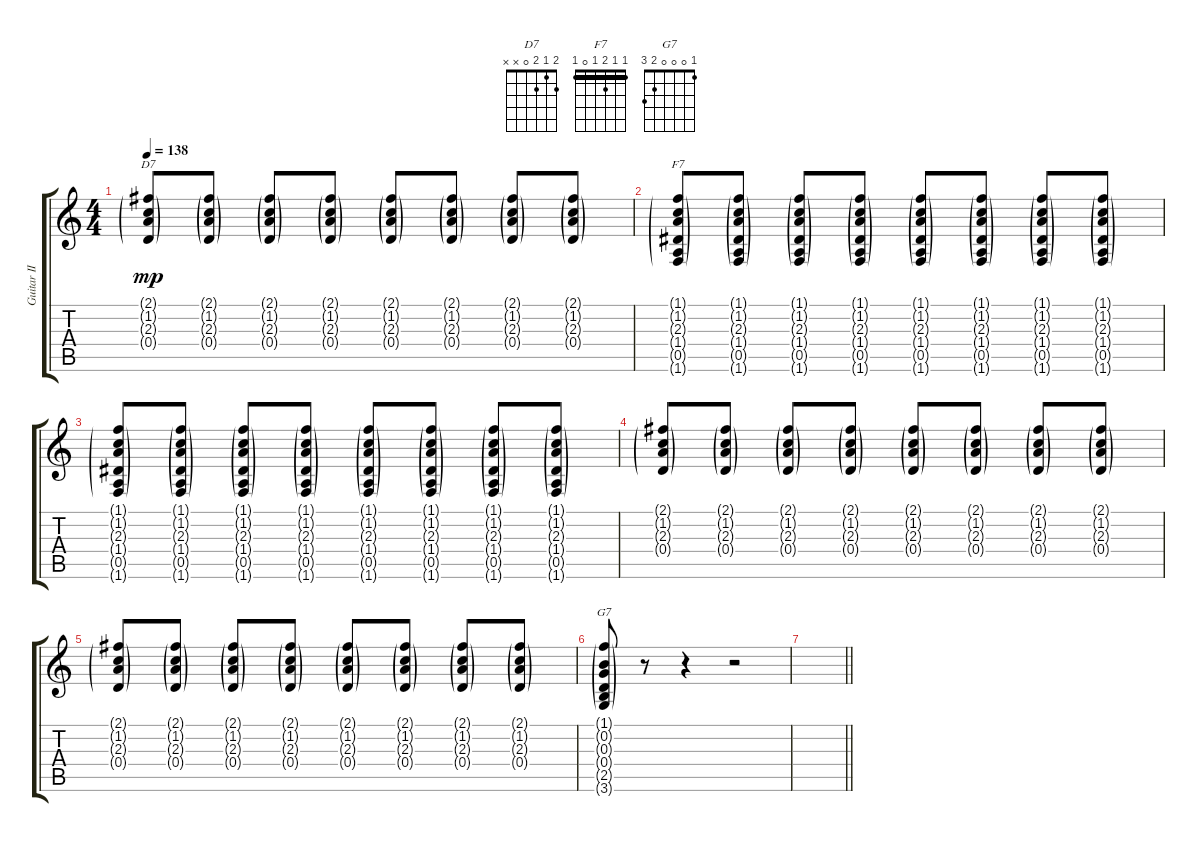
\track ("Guitar II" "Guitar II") {instrument acousticguitarnylon}
\staff {score tabs}
\tuning (E4 B3 G3 D3 A2 E2) {hide}
\chord ("D7" 2 1 2 0 x x)
\chord ("F7" 1 1 2 1 0 1) {barre 1}
\chord ("G7" 1 0 0 0 2 3)
\ts (4 4)
\tempo 138
\clef g2
\ks c
(2.1{g} 1.2{g} 2.3{g} 0.4{g}).8{ch "D7" dy mp} (2.1{g} 1.2{g} 2.3{g} 0.4{g}).8 (2.1{g} 1.2{g} 2.3{g} 0.4{g}).8 (2.1{g} 1.2{g} 2.3{g} 0.4{g}).8 (2.1{g} 1.2{g} 2.3{g} 0.4{g}).8 (2.1{g} 1.2{g} 2.3{g} 0.4{g}).8 (2.1{g} 1.2{g} 2.3{g} 0.4{g}).8 (2.1{g} 1.2{g} 2.3{g} 0.4{g}).8 |
(1.1{g} 1.2{g} 2.3{g} 1.4{g} 0.5{g} 1.6{g}).8{ch "F7"} (1.1{g} 1.2{g} 2.3{g} 1.4{g} 0.5{g} 1.6{g}).8 (1.1{g} 1.2{g} 2.3{g} 1.4{g} 0.5{g} 1.6{g}).8 (1.1{g} 1.2{g} 2.3{g} 1.4{g} 0.5{g} 1.6{g}).8 (1.1{g} 1.2{g} 2.3{g} 1.4{g} 0.5{g} 1.6{g}).8 (1.1{g} 1.2{g} 2.3{g} 1.4{g} 0.5{g} 1.6{g}).8 (1.1{g} 1.2{g} 2.3{g} 1.4{g} 0.5{g} 1.6{g}).8 (1.1{g} 1.2{g} 2.3{g} 1.4{g} 0.5{g} 1.6{g}).8 |
(1.1{g} 1.2{g} 2.3{g} 1.4{g} 0.5{g} 1.6{g}).8 (1.1{g} 1.2{g} 2.3{g} 1.4{g} 0.5{g} 1.6{g}).8 (1.1{g} 1.2{g} 2.3{g} 1.4{g} 0.5{g} 1.6{g}).8 (1.1{g} 1.2{g} 2.3{g} 1.4{g} 0.5{g} 1.6{g}).8 (1.1{g} 1.2{g} 2.3{g} 1.4{g} 0.5{g} 1.6{g}).8 (1.1{g} 1.2{g} 2.3{g} 1.4{g} 0.5{g} 1.6{g}).8 (1.1{g} 1.2{g} 2.3{g} 1.4{g} 0.5{g} 1.6{g}).8 (1.1{g} 1.2{g} 2.3{g} 1.4{g} 0.5{g} 1.6{g}).8 |
(2.1{g} 1.2{g} 2.3{g} 0.4{g}).8 (2.1{g} 1.2{g} 2.3{g} 0.4{g}).8 (2.1{g} 1.2{g} 2.3{g} 0.4{g}).8 (2.1{g} 1.2{g} 2.3{g} 0.4{g}).8 (2.1{g} 1.2{g} 2.3{g} 0.4{g}).8 (2.1{g} 1.2{g} 2.3{g} 0.4{g}).8 (2.1{g} 1.2{g} 2.3{g} 0.4{g}).8 (2.1{g} 1.2{g} 2.3{g} 0.4{g}).8 |
(2.1{g} 1.2{g} 2.3{g} 0.4{g}).8 (2.1{g} 1.2{g} 2.3{g} 0.4{g}).8 (2.1{g} 1.2{g} 2.3{g} 0.4{g}).8 (2.1{g} 1.2{g} 2.3{g} 0.4{g}).8 (2.1{g} 1.2{g} 2.3{g} 0.4{g}).8 (2.1{g} 1.2{g} 2.3{g} 0.4{g}).8 (2.1{g} 1.2{g} 2.3{g} 0.4{g}).8 (2.1{g} 1.2{g} 2.3{g} 0.4{g}).8 |
(1.1{g} 0.2{g} 0.3{g} 0.4{g} 2.5{g} 3.6{g}).8{ch "G7"} r.8 r.4 r.2 |
\barLineRight lightlight
